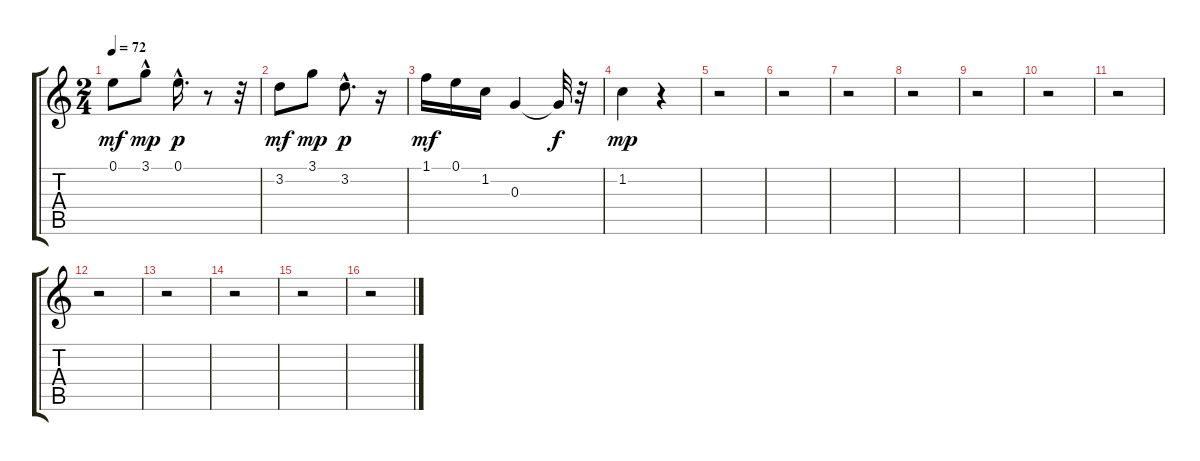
\track "" {instrument acousticguitarsteel}
\staff {score tabs}
\tuning (E4 B3 G3 D3 A2 E2) {hide}
\ts (2 4)
\tempo 72
\clef g2
\ks c
0.1.8{dy mf} 3.1{hac}.8{dy mp} 0.1{hac}.16{d dy p} r.8 r.32 |
3.2.8{dy mf} 3.1.8{dy mp} 3.2{hac}.8{d dy p} r.16 |
1.1.16{dy mf} 0.1.16 1.2.16 0.3.4 0.3{t}.32{dy f} r.32 |
1.2.4{dy mp} r.4 |
r.2 |
r.2 |
r.2 |
r.2 |
r.2 |
r.2 |
r.2 |
r.2 |
r.2 |
r.2 |
r.2 |
r.2
